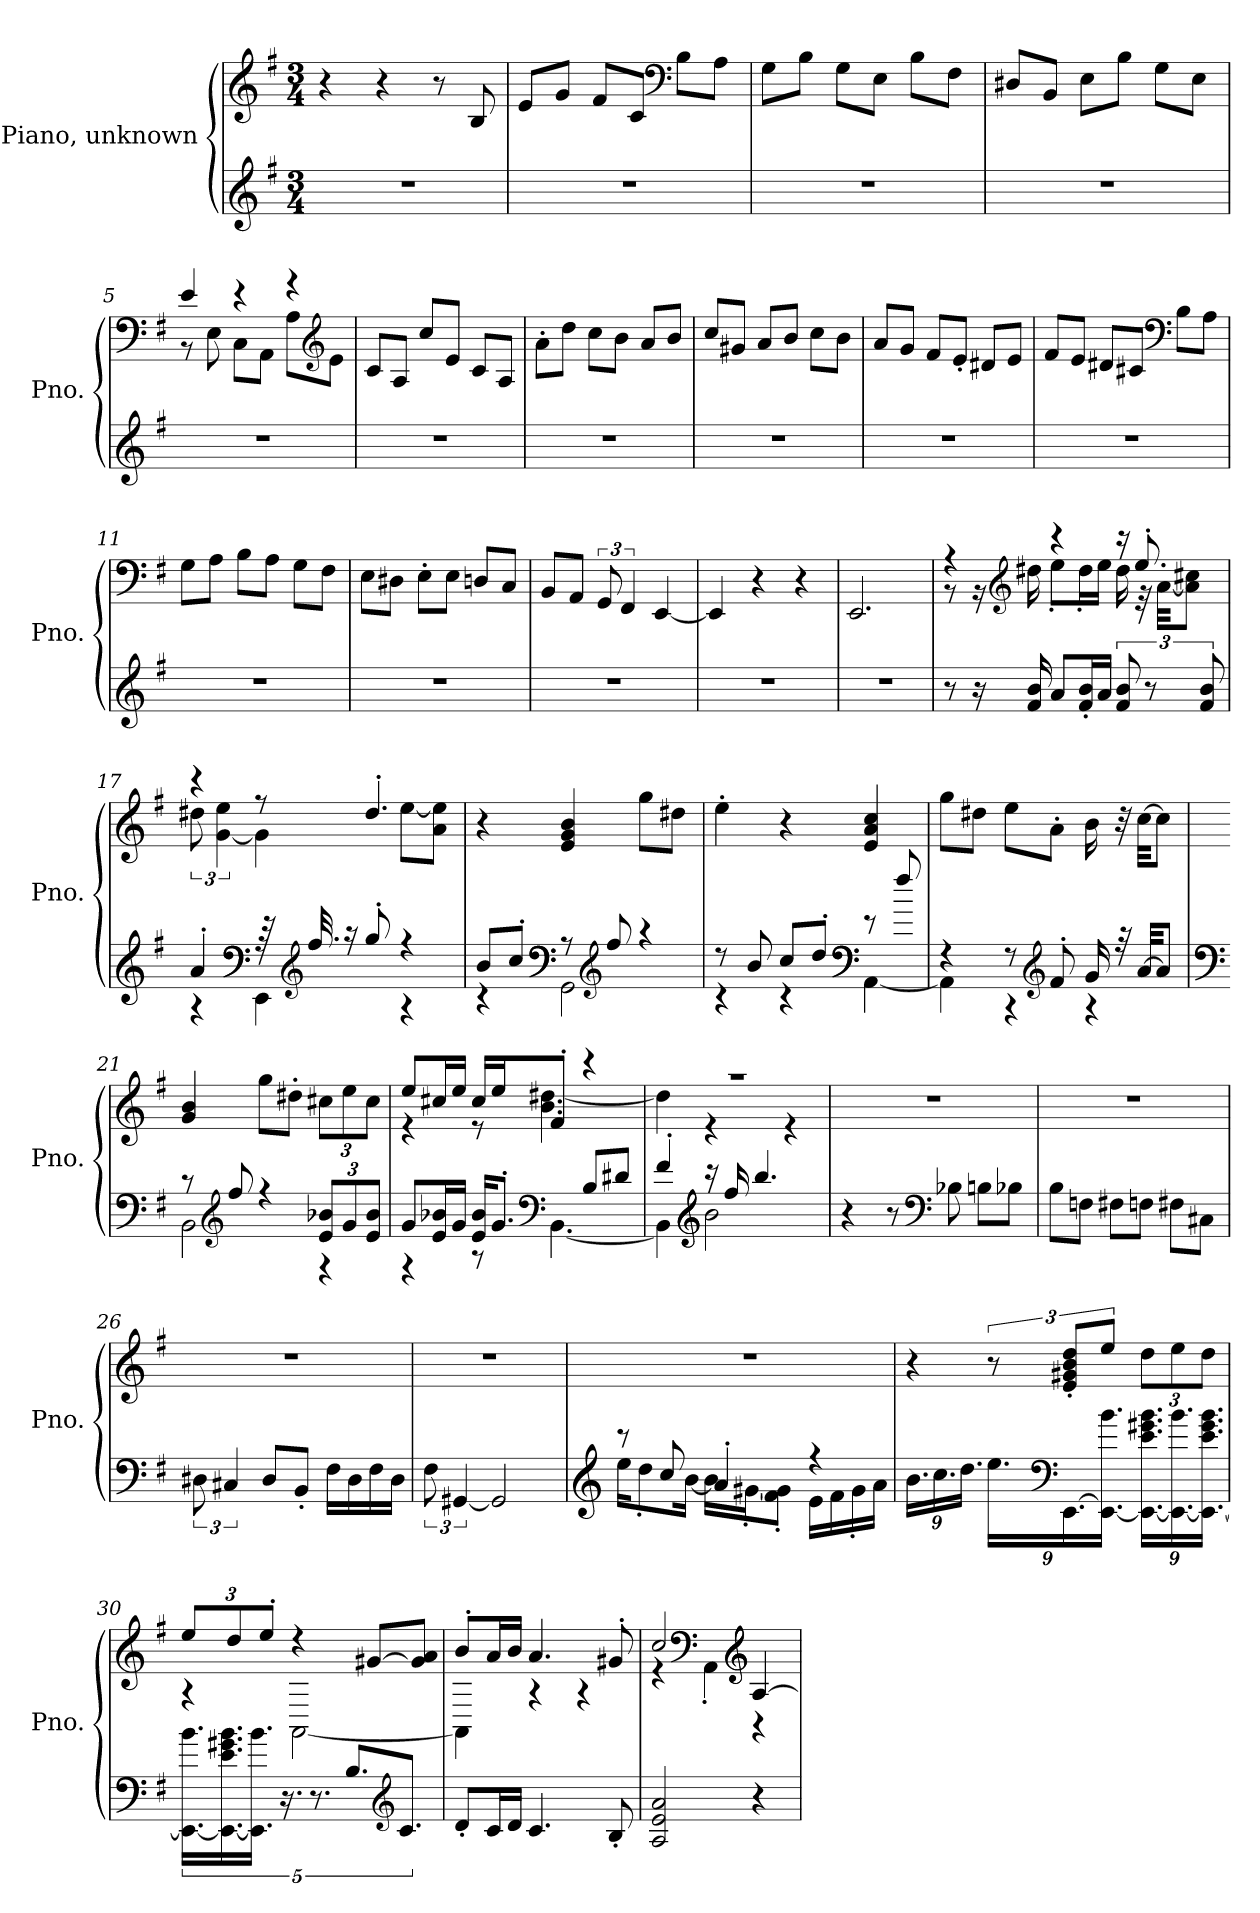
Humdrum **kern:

**kern	**kern
*part1	*part1
*staff2	*staff1
*I"Piano, unknown	*
*I'Pno.	*
*clefG2	*clefG2
*k[f#]	*k[f#]
*M3/4	*M3/4
*MM187	*MM187
=1	=1
2.r	4r
.	4r
.	8r
.	8B/
=2	=2
2.r	8e/L
.	8g/J
.	8f#/L
.	8c/J
*	*clefF4
.	8B\L
.	8A\J
=3	=3
2.r	8G\L
.	8B\J
.	8G\L
.	8E\J
.	8B\L
.	8F#\J
=4	=4
2.r	8D#X/L
.	8BB/J
.	8E\L
.	8B\J
.	8G\L
.	8E\J
=5	=5
*	*^
2.r	4e/	8r
.	.	8E\
.	4r	8C\L
.	.	8AA\J
.	4r	8A\L
*	*clefG2	*
.	.	8e\J
*	*v	*v
=6	=6
2.r	8c/L
.	8A/J
.	8cc/L
.	8e/J
.	8c/L
.	8A/J
!!LO:LB:g=z
=7	=7
2.r	8a'\L
.	8dd\J
.	8cc\L
.	8b\J
.	8a/L
.	8b/J
=8	=8
2.r	8cc/L
.	8g#X/J
.	8a/L
.	8b/J
.	8cc\L
.	8b\J
=9	=9
2.r	8a/L
.	8g/J
.	8f#/L
.	8e'/J
.	8d#X/L
.	8e/J
=10	=10
2.r	8f#/L
.	8e/J
.	8d#X/L
.	8c#X/J
*	*clefF4
.	8B\L
.	8A\J
=11	=11
2.r	8G\L
.	8A\J
.	8B\L
.	8A\J
.	8G\L
.	8F#\J
!!LO:LB:g=z
=12	=12
2.r	8E\L
.	8D#X\J
.	8E'\L
.	8E\J
.	8Dn/L
.	8C/J
=13	=13
2.r	8BB/L
.	8AA/J
.	12GG/
.	6FF#/
.	[4EE/
=14	=14
2.r	4EE/]
.	4r
.	4r
=15	=15
2.r	2.EE/
=16	=16
*	*^
8r	4r	8r
16r	.	16r
*	*clefG2	*
16f#/ 16b/	.	16dd#X\
8a/L	4r	8ee'\L
16f#/' 16b/'L	.	16dd#'\L
16a/JJ	.	16ee\JJ
12f#/ 12b/	16r	16dd#\
.	8.ee'/	32r
12r	.	.
.	.	[32a\KKL
.	.	8a\] 8cc#X\J
12f#/ 12b/	.	.
!!LO:LB:g=z	!!
=17	=17	=17
*^	*	*
4a'/	4r	4r	12dd#X\
.	.	.	[6g\ 6ee\
*clefF4	*	*	*
64r	4EE\	8r	4g\]
*clefG2	*	*	*
32.ff#/	.	.	.
16r	.	.	.
8gg'/	.	4.dd#'/	.
4r	4r	.	[8ee\L
.	.	.	8a\ 8ee\]J
*	*	*v	*v
=18	=18	=18
8b/L	4r	4r
8cc'/J	.	.
*clefF4	*	*
8r	2GG\	4e/ 4g/ 4b/
*clefG2	*	*
8ff#/	.	.
4r	.	8gg\L
.	.	8dd#X\J
=19	=19	=19
8r	4r	4ee'\
8b/	.	.
8cc/L	4r	4r
8dd'/J	.	.
*clefF4	*	*
8r	[4AA\	4e/ 4a/ 4cc/
8ff#/	.	.
!!LO:LB:g=z
=20	=20	=20
4r	4AA\]	8gg\L
.	.	8dd#X\J
8r	4r	8ee\L
*clefG2	*	*
8f#'/	.	8a'\J
16g/	4r	16b\
32r	.	32r
[32a/KKL	.	[32cc\KKL
8a/J]	.	8cc\J]
=21	=21	=21
*clefF4	*	*
8r	2BB\	4g/ 4b/
*clefG2	*	*
8ff#/	.	.
4r	.	8gg\L
.	.	8dd#X'\J
*Xbrackettup	*	*Xbrackettup
12e/ 12b-X/L	4r	12cc#X\L
12g/	.	12ee\
12e/ 12b-/J	.	12cc#\J
=22	=22	=22
*	*	*^
8g/L	4r	8ee/L	4r
16e/ 16b-X/L	.	16cc#X/L	.
16g/JJ	.	16ee/JJ	.
16e/ 16b-/KL	8r	16cc#/LL	8r
8.g'/J	.	16ee/J	.
*clefF4	*	*	*
.	[4.BB\	8f#'/J	4.b\ [4.dd#X\
8B/L	.	4r	.
8d#X/J	.	.	.
!!LO:LB:g=z	!!
=23	=23	=23	=23
4f#'/	4BB\]	2.r	4dd#\]
*clefG2	*	*	*
16r	2b\	.	4r
16ff#/	.	.	.
4.bb/	.	.	.
.	.	.	4r
*v	*v	*	*
*	*v	*v
=24	=24
4r	2.r
8r	.
*clefF4	*
8B-X\	.
8Bn\L	.
8B-X\J	.
=25	=25
8B\L	2.r
8Fn\J	.
8F#X\L	.
8Fn\J	.
8F#X\L	.
8C#X\J	.
=26	=26
*brackettup	*
12D#X\	2.r
6C#X/	.
8D#/L	.
8BB'/J	.
16F#\LL	.
16D#\	.
16F#\	.
16D#\JJ	.
=27	=27
12F#\	2.r
[6GG#X/	.
2GG#/]	.
!!LO:PB:g=z
=28	=28
*clefG2	*
*^	*
8r	16ee\KL	2.r
.	8dd'\	.
8cc/	.	.
.	[16b\Jk	.
4a'/	16b\LL]	.
.	[16g#X'\J	.
.	8f#\' 8g#\]'J	.
4r	16e\LL	.
.	16f#\	.
.	16g#'\	.
.	16a\JJ	.
*v	*v	*
=29	=29
*Xbrackettup	*
18.b\LL	4r
18.cc\	.
18.dd\JJ	.
*	*brackettup
18.ee\LL	12r
*clefF4	*
[18.EE\	12e/' 12g#X/' 12b/' 12dd/'L
18.EE\_ 18.b\JJ	12ee/J
*	*Xbrackettup
18.EE\_ 18.e\ 18.g#X\ 18.b\LL	12dd\L
18.EE\_ 18.b\	12ee\
18.EE\_ 18.e\ 18.g#\ 18.b\JJ	12dd\J
!!LO:LB:g=z
=30	=30
*brackettup	*
*	*^
20.EE\_ 20.b\LL	12ee/L	4r
20.EE\_ 20.e\ 20.g#X\ 20.b\	.	.
.	12dd/	.
20.EE\] 20.b\JJ	.	.
.	12ee'/J	.
20.r	.	.
.	4r	[2AA\
10.r	.	.
10.B/L	.	.
.	[8g#X/L	.
*clefG2	*	*
10.c/J	.	.
.	8g#/] 8a/J	.
=31	=31	=31
8d'/L	8b'/L	4AA\]
16c/L	16a/L	.
16d/JJ	16b/JJ	.
4.c/	4.a/	4r
.	.	4r
8B'/	8g#X'/	.
=32	=32	=32
2A/ 2e/ 2a/	2cc/	4r
*	*clefF4	*
.	.	4AA'\
*	*clefG2	*
4r	[4A/	4r
*	*v	*v
=	=
*-	*-
